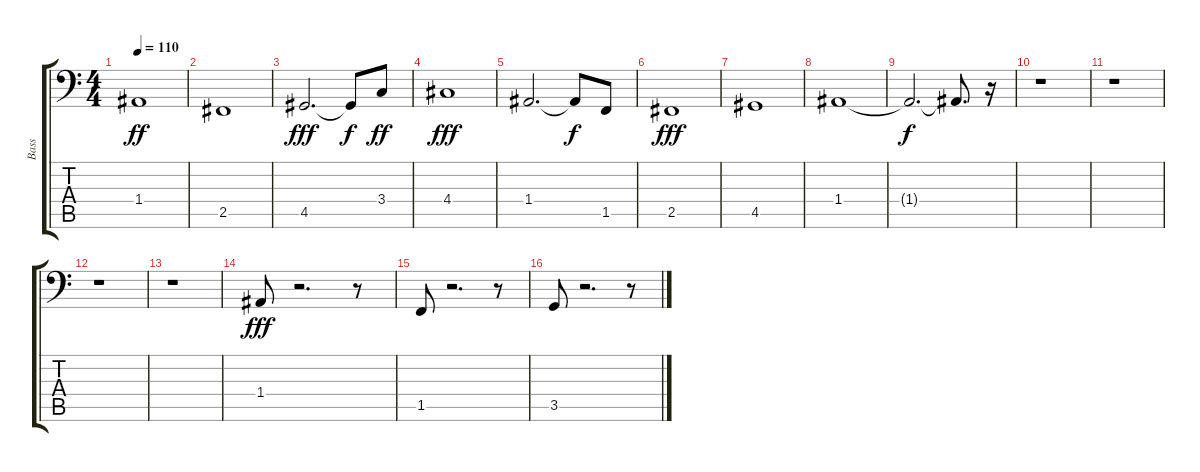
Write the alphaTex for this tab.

\track ("Bass" "Bass") {instrument electricbassfinger}
\staff {score tabs}
\tuning (C3 G2 D2 A1 E1 B0) {hide}
\ts (4 4)
\tempo 110
\clef f4
\ks c
1.4.1{dy ff} |
2.5.1 |
4.5.2{d dy fff} 4.5{t}.8{dy f} 3.4.8{dy ff} |
4.4.1{dy fff} |
1.4.2{d} 1.4{t}.8{dy f} 1.5.8 |
2.5.1{dy fff} |
4.5.1 |
1.4.1 |
1.4{t}.2{d dy f} 1.4{t}.8{d} r.16 |
r.1 |
r.1 |
r.1 |
r.1 |
1.4.8{dy fff} r.2{d} r.8 |
1.5.8 r.2{d} r.8 |
3.5.8 r.2{d} r.8
